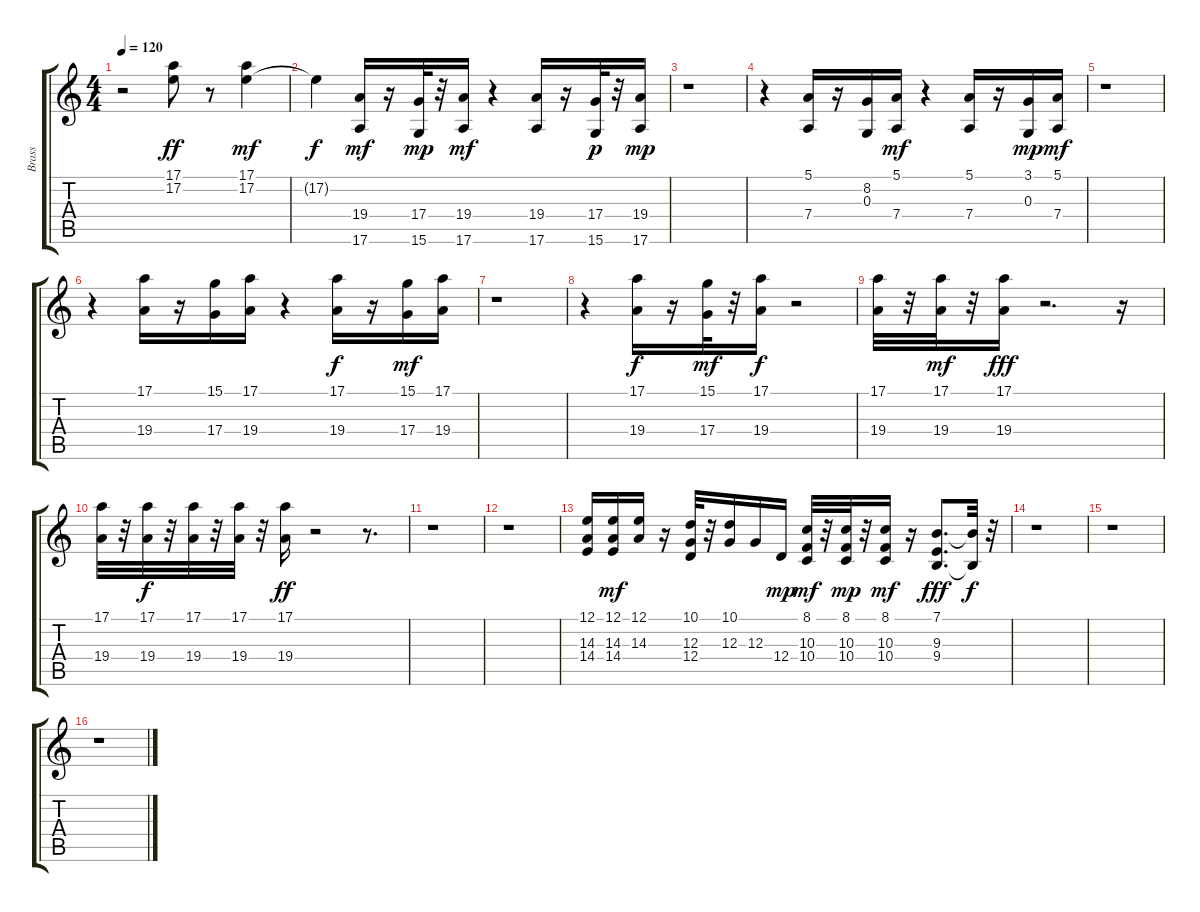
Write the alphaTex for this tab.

\track ("Brass" "Brass") {instrument brasssection}
\staff {score tabs}
\tuning (E4 B3 G3 D3 A2 E2) {hide}
\ts (4 4)
\tempo 120
\clef g2
\ks c
r.2{dy f} (17.1 17.2).8{dy ff} r.8 (17.1 17.2).4{dy mf} |
17.2{t}.4{dy f} (19.4 17.6).16{dy mf} r.16 (17.4 15.6).32{dy mp} r.32 (19.4 17.6).16{dy mf} r.4 (19.4 17.6).16 r.16 (17.4 15.6).32{dy p} r.32 (19.4 17.6).16{dy mp} |
r.1 |
r.4 (5.1 7.4).16 r.16 (8.2 0.3).16 (5.1 7.4).16{dy mf} r.4 (5.1 7.4).16 r.16 (3.1 0.3).16{dy mp} (5.1 7.4).16{dy mf} |
r.1 |
r.4 (17.1 19.4).16 r.16 (15.1 17.4).16 (17.1 19.4).16 r.4 (17.1 19.4).16{dy f} r.16 (15.1 17.4).16{dy mf} (17.1 19.4).16 |
r.1 |
r.4 (17.1 19.4).16{dy f} r.16 (15.1 17.4).32{dy mf} r.32 (17.1 19.4).16{dy f} r.2 |
(17.1 19.4).32 r.32 (17.1 19.4).32{dy mf} r.32 (17.1 19.4).16{dy fff} r.2{d} r.16 |
(17.1 19.4).32 r.32 (17.1 19.4).32{dy f} r.32 (17.1 19.4).32 r.32 (17.1 19.4).32 r.32 (17.1 19.4).16{dy ff} r.2 r.8{d} |
r.1 |
r.1 |
(12.1 14.3 14.4).16 (12.1 14.3 14.4).16{dy mf} (12.1 14.3).16 r.16 (10.1 12.3 12.4).32 r.32 (10.1 12.3).16 12.3.16 12.4.16{dy mp} (8.1 10.3 10.4).32{dy mf} r.32 (8.1 10.3 10.4).32{dy mp} r.32 (8.1 10.3 10.4).16{dy mf} r.16 (7.1 9.3 9.4).8{d dy fff} (7.1{t} 9.4{t}).32{dy f} r.32 |
r.1 |
r.1 |
r.1
